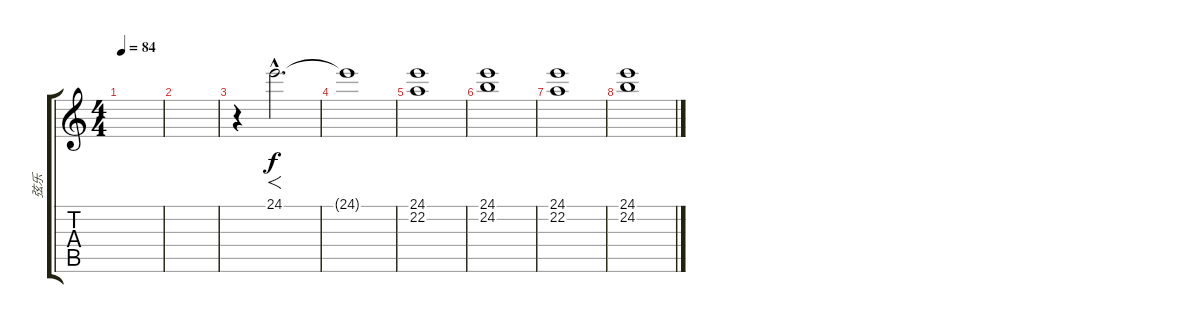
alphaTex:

\track ("弦乐" "弦乐") {instrument stringensemble2}
\staff {score tabs}
\tuning (E4 B3 G3 D3 A2 E2) {hide}
\ts (4 4)
\tempo 84
\clef g2
\ks c
|
|
r.4 24.1{hac}.2{f d} |
24.1{t}.1 |
(24.1 22.2).1 |
(24.1 24.2).1 |
(24.1 22.2).1 |
(24.1 24.2).1
